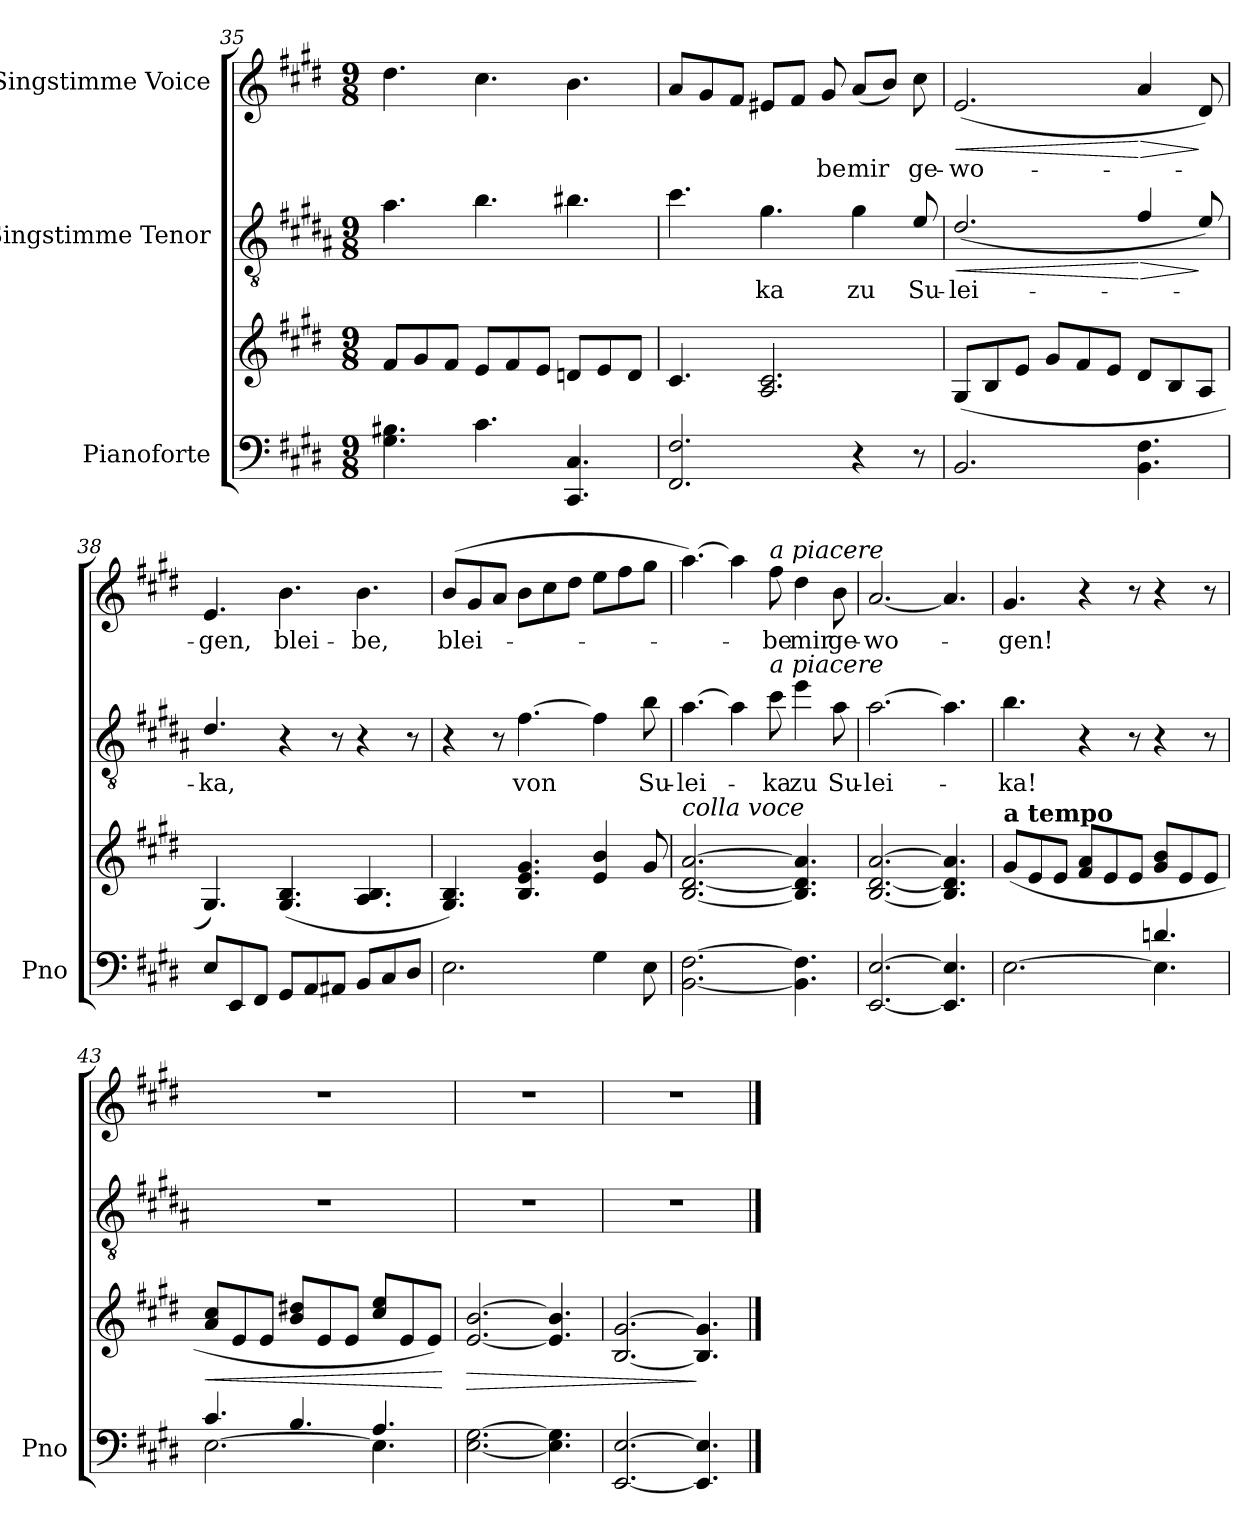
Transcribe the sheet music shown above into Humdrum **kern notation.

**kern	**kern	**dynam	**kern	**text	**dynam	**kern	**text	**dynam
*part3	*part3	*part3	*part2	*part2	*part2	*part1	*part1	*part1
*staff4	*staff3	*staff3/4	*staff2	*staff2	*staff2	*staff1	*staff1	*staff1
*I"Pianoforte	*	*	*I"Singstimme Tenor	*	*	*I"Singstimme Voice	*	*
*I'Pno	*	*	*	*	*	*	*	*
*clefF4	*clefG2	*	*clefGv2	*	*	*clefG2	*	*
*	*	*	*ITrd4c7	*	*	*	*	*
*k[f#c#g#d#]	*k[f#c#g#d#]	*	*k[f#c#g#d#]	*	*	*k[f#c#g#d#]	*	*
*M9/8	*M9/8	*	*M9/8	*	*	*M9/8	*	*
=35	=35	=35	=35	=35	=35	=35	=35	=35
4.G#\ 4.B#X\	8f#/L	.	4.d#\	.	.	4.dd#\	.	.
.	8g#/	.	.	.	.	.	.	.
.	8f#/J	.	.	.	.	.	.	.
4.c#\	8e/L	.	4.e\	.	.	4.cc#\	.	.
.	8f#/	.	.	.	.	.	.	.
.	8e/J	.	.	.	.	.	.	.
4.CC#/ 4.C#/	8dn/L	.	4.e#X\	.	.	4.b\	.	.
.	8e/	.	.	.	.	.	.	.
.	8d/J	.	.	.	.	.	.	.
=36	=36	=36	=36	=36	=36	=36	=36	=36
2.FF#/ 2.F#/	4.c#/	.	4.f#\	.	.	8a/L	.	.
.	.	.	.	.	.	8g#/	.	.
.	.	.	.	.	.	8f#/J	.	.
.	2.A/ 2.c#/	.	4.c#\	-ka	.	8e#X/L	.	.
.	.	.	.	.	.	8f#/J	.	.
.	.	.	.	.	.	8g#/	-be	.
4r	.	.	4c#\	zu	.	(8a/L	mir	.
.	.	.	.	.	.	8b/J)	.	.
8r	.	.	8A/	Su-	.	8cc#\	ge-	.
=37	=37	=37	=37	=37	=37	=37	=37	=37
!	!	!	!	!	!LO:HP:b	!	!	!LO:HP:b
2.BB/	(8G#/L	.	(<2.G#/	-lei-	<	(2.e/	-wo-	<
.	8B/	.	.	.	.	.	.	.
.	8e/J	.	.	.	.	.	.	.
.	8g#/L	.	.	.	.	.	.	.
.	8f#/	.	.	.	.	.	.	.
.	8e/J	.	.	.	.	.	.	.
!	!	!	!	!	!LO:HP:n=1:b	!	!	!LO:HP:n=1:b
4.BB\ 4.F#\	8d#/L	.	4B/	.	[ >	4a/	.	[ >
.	8B/	.	.	.	.	.	.	.
.	8A/J	.	8A/)	.	]	8d#/)	.	]
=38	=38	=38	=38	=38	=38	=38	=38	=38
8E/L	4.G#/)	.	4.G#/	-ka,	.	4.e/	-gen,	.
8EE/	.	.	.	.	.	.	.	.
8FF#/J	.	.	.	.	.	.	.	.
8GG#/L	(4.G#/ 4.B/	.	4r	.	.	4.b\	blei-	.
8AA/	.	.	.	.	.	.	.	.
8AA#X/J	.	.	8r	.	.	.	.	.
8BB/L	4.A/ 4.B/	.	4r	.	.	4.b\	-be,	.
8C#/	.	.	.	.	.	.	.	.
8D#/J	.	.	8r	.	.	.	.	.
=39	=39	=39	=39	=39	=39	=39	=39	=39
2.E\	4.G#/ 4.B/)	.	4r	.	.	(8b/L	blei-	.
.	.	.	.	.	.	8g#/	.	.
.	.	.	8r	.	.	8a/J	.	.
.	4.B/ 4.e/ 4.g#/	.	[4.B\	von	.	8b\L	.	.
.	.	.	.	.	.	8cc#\	.	.
.	.	.	.	.	.	8dd#\J	.	.
4G#\	4e/ 4b/	.	4B\]	.	.	8ee\L	.	.
.	.	.	.	.	.	8ff#\	.	.
8E\	8g#/	.	8e\	Su-	.	8gg#\J	.	.
=40	=40	=40	=40	=40	=40	=40	=40	=40
!	!LO:TX:i:t=colla voce	!	!	!	!	!	!	!
[2.BB\ [2.F#\	[2.B/ [>2.d#/ [2.a/	.	[4.d#\	-lei-	.	[4.aa\)	.	.
.	.	.	4d#\]	.	.	4aa\]	.	.
!	!	!	!	!	!	!LO:TX:i:t=a piacere	!	!
!	!	!	!LO:TX:i:t=a piacere	!	!	!	!	!
.	.	.	8f#\	-ka	.	8ff#\	-be	.
4.BB\] 4.F#\]	4.B/] 4.d#/] 4.a/]	.	4a\	zu	.	4dd#\	mir	.
.	.	.	8d#\	Su-	.	8b\	ge-	.
=41	=41	=41	=41	=41	=41	=41	=41	=41
[2.EE/ [2.E/	[2.B/ [>2.d#/ [2.a/	.	[2.d#\	-lei-	.	[2.a/	-wo-	.
4.EE/] 4.E/]	4.B/] 4.d#/] 4.a/]	.	4.d#\]	.	.	4.a/]	.	.
=42	=42	=42	=42	=42	=42	=42	=42	=42
*^	*	*	*	*	*	*	*	*
!	!	!LO:TX:a:B:t=a tempo	!	!	!	!	!	!	!
[2.E\	2.ryy	(<8g#/L	.	4.e\	-ka!	.	4.g#/	-gen!	.
.	.	8e/	.	.	.	.	.	.	.
.	.	8e/J	.	.	.	.	.	.	.
.	.	8f#/ 8a/L	.	4r	.	.	4r	.	.
.	.	8e/	.	.	.	.	.	.	.
.	.	8e/J	.	8r	.	.	8r	.	.
4.E\]	4.dn/	8g#/ 8b/L	.	4r	.	.	4r	.	.
.	.	8e/	.	.	.	.	.	.	.
.	.	8e/J	.	8r	.	.	8r	.	.
=43	=43	=43	=43	=43	=43	=43	=43	=43	=43
!	!	!	!LO:HP:b	!	!	!	!	!	!
[2.E\	4.c#/	8a/ 8cc#/L	<	8%9r	.	.	8%9r	.	.
.	.	8e/	.	.	.	.	.	.	.
.	.	8e/J	.	.	.	.	.	.	.
.	4.B/	8b/ 8dd#X/L	.	.	.	.	.	.	.
.	.	8e/	.	.	.	.	.	.	.
.	.	8e/J	.	.	.	.	.	.	.
4.E\]	4.A/	8cc#/ 8ee/L	.	.	.	.	.	.	.
.	.	8e/	.	.	.	.	.	.	.
.	.	8e/J)	.	.	.	.	.	.	.
*v	*v	*	*	*	*	*	*	*	*
.	.	[	.	.	.	.	.	.
=44	=44	=44	=44	=44	=44	=44	=44	=44
!	!	!LO:HP:b	!	!	!	!	!	!
[2.E\ [2.G#\	[2.e/ [2.b/	>	8%9r	.	.	8%9r	.	.
4.E\] 4.G#\]	4.e/] 4.b/]	.	.	.	.	.	.	.
=45	=45	=45	=45	=45	=45	=45	=45	=45
[2.EE/ [2.E/	[2.B/ [2.g#/	.	8%9r	.	.	8%9r	.	.
4.EE/] 4.E/]	4.B/] 4.g#/]	]	.	.	.	.	.	.
==	==	==	==	==	==	==	==	==
*-	*-	*-	*-	*-	*-	*-	*-	*-
